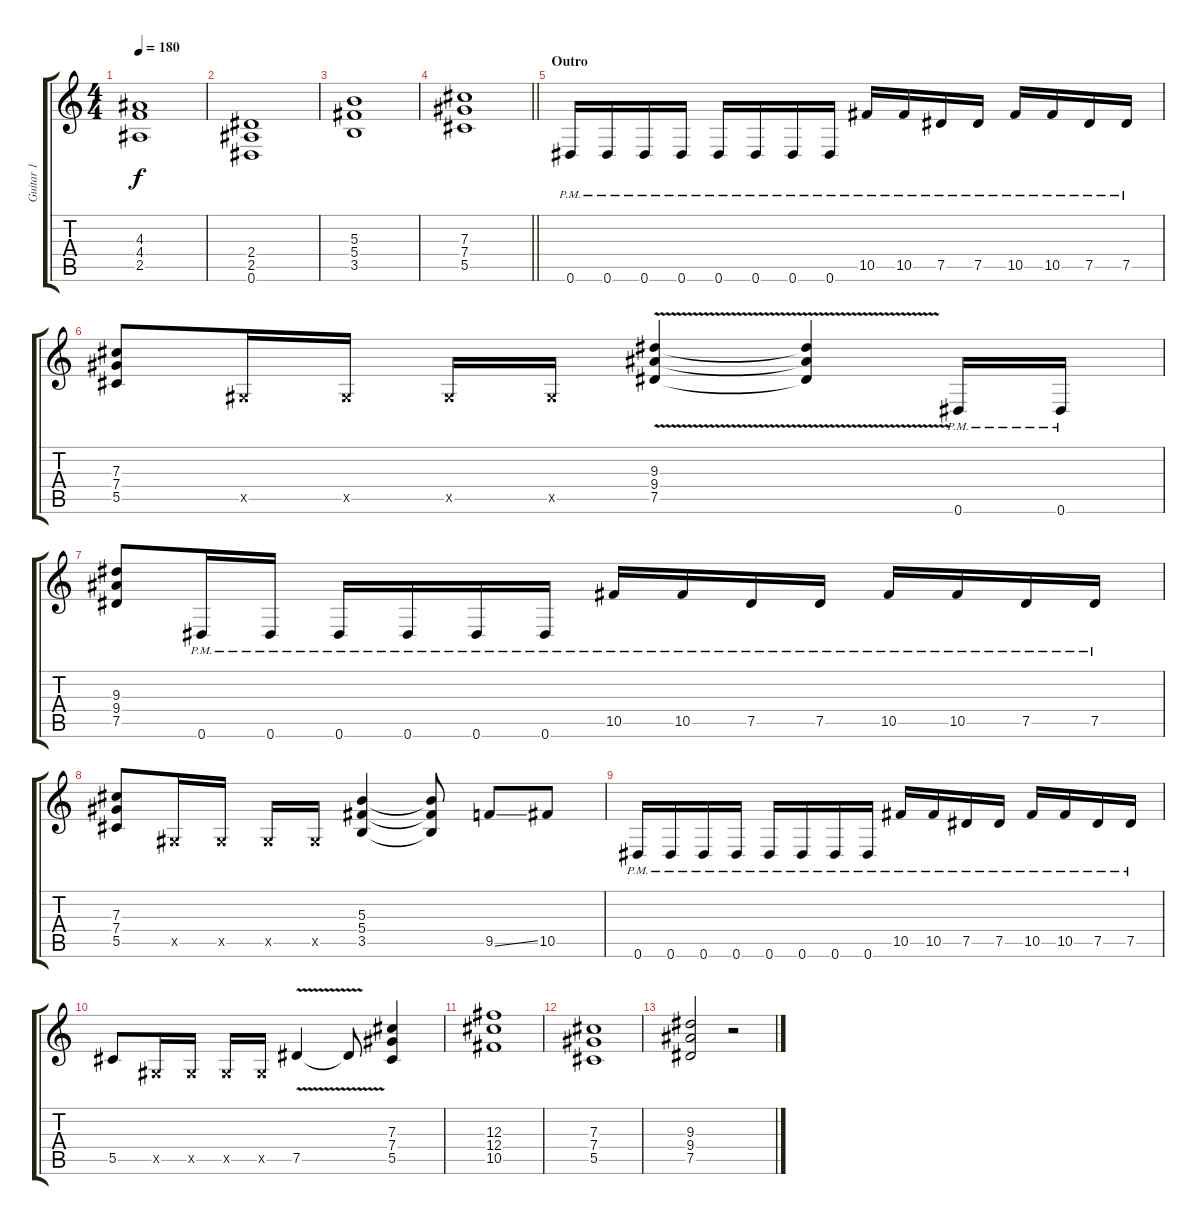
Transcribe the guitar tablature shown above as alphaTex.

\track ("Guitar 1" "Guitar 1") {instrument distortionguitar}
\staff {score tabs}
\tuning (Eb4 Bb3 Gb3 Db3 Ab2 Eb2) {hide}
\ts (4 4)
\tempo 180
\clef g2
\ks c
(4.3 4.4 2.5).1{dy f} |
(2.4 2.5 0.6).1 |
(5.3 5.4 3.5).1 |
\barLineRight lightlight
(7.3 7.4 5.5).1 |
\section ("" "Outro")
0.6{pm}.16 0.6{pm}.16 0.6{pm}.16 0.6{pm}.16 0.6{pm}.16 0.6{pm}.16 0.6{pm}.16 0.6{pm}.16 10.5{pm}.16 10.5{pm}.16 7.5{pm}.16 7.5{pm}.16 10.5{pm}.16 10.5{pm}.16 7.5{pm}.16 7.5{pm}.16 |
(7.3 7.4 5.5).8 0.5{x}.16 0.5{x}.16 0.5{x}.16 0.5{x}.16 (9.3{v} 9.4{v} 7.5{v}).4 (9.3{t} 9.4{t} 7.5{t}).4 0.6{pm}.16 0.6{pm}.16 |
(9.3 9.4 7.5).8 0.6{pm}.16 0.6{pm}.16 0.6{pm}.16 0.6{pm}.16 0.6{pm}.16 0.6{pm}.16 10.5{pm}.16 10.5{pm}.16 7.5{pm}.16 7.5{pm}.16 10.5{pm}.16 10.5{pm}.16 7.5{pm}.16 7.5{pm}.16 |
(7.3 7.4 5.5).8 0.5{x}.16 0.5{x}.16 0.5{x}.16 0.5{x}.16 (5.3 5.4 3.5).4 (5.3{t} 5.4{t} 3.5{t}).8 9.5{ss}.8 10.5.8 |
0.6{pm}.16 0.6{pm}.16 0.6{pm}.16 0.6{pm}.16 0.6{pm}.16 0.6{pm}.16 0.6{pm}.16 0.6{pm}.16 10.5{pm}.16 10.5{pm}.16 7.5{pm}.16 7.5{pm}.16 10.5{pm}.16 10.5{pm}.16 7.5{pm}.16 7.5{pm}.16 |
5.5.8 0.5{x}.16 0.5{x}.16 0.5{x}.16 0.5{x}.16 7.5{v}.4 7.5{t}.8 (7.3 7.4 5.5).4 |
(12.3 12.4 10.5).1 |
(7.3 7.4 5.5).1 |
(9.3 9.4 7.5).2 r.2
